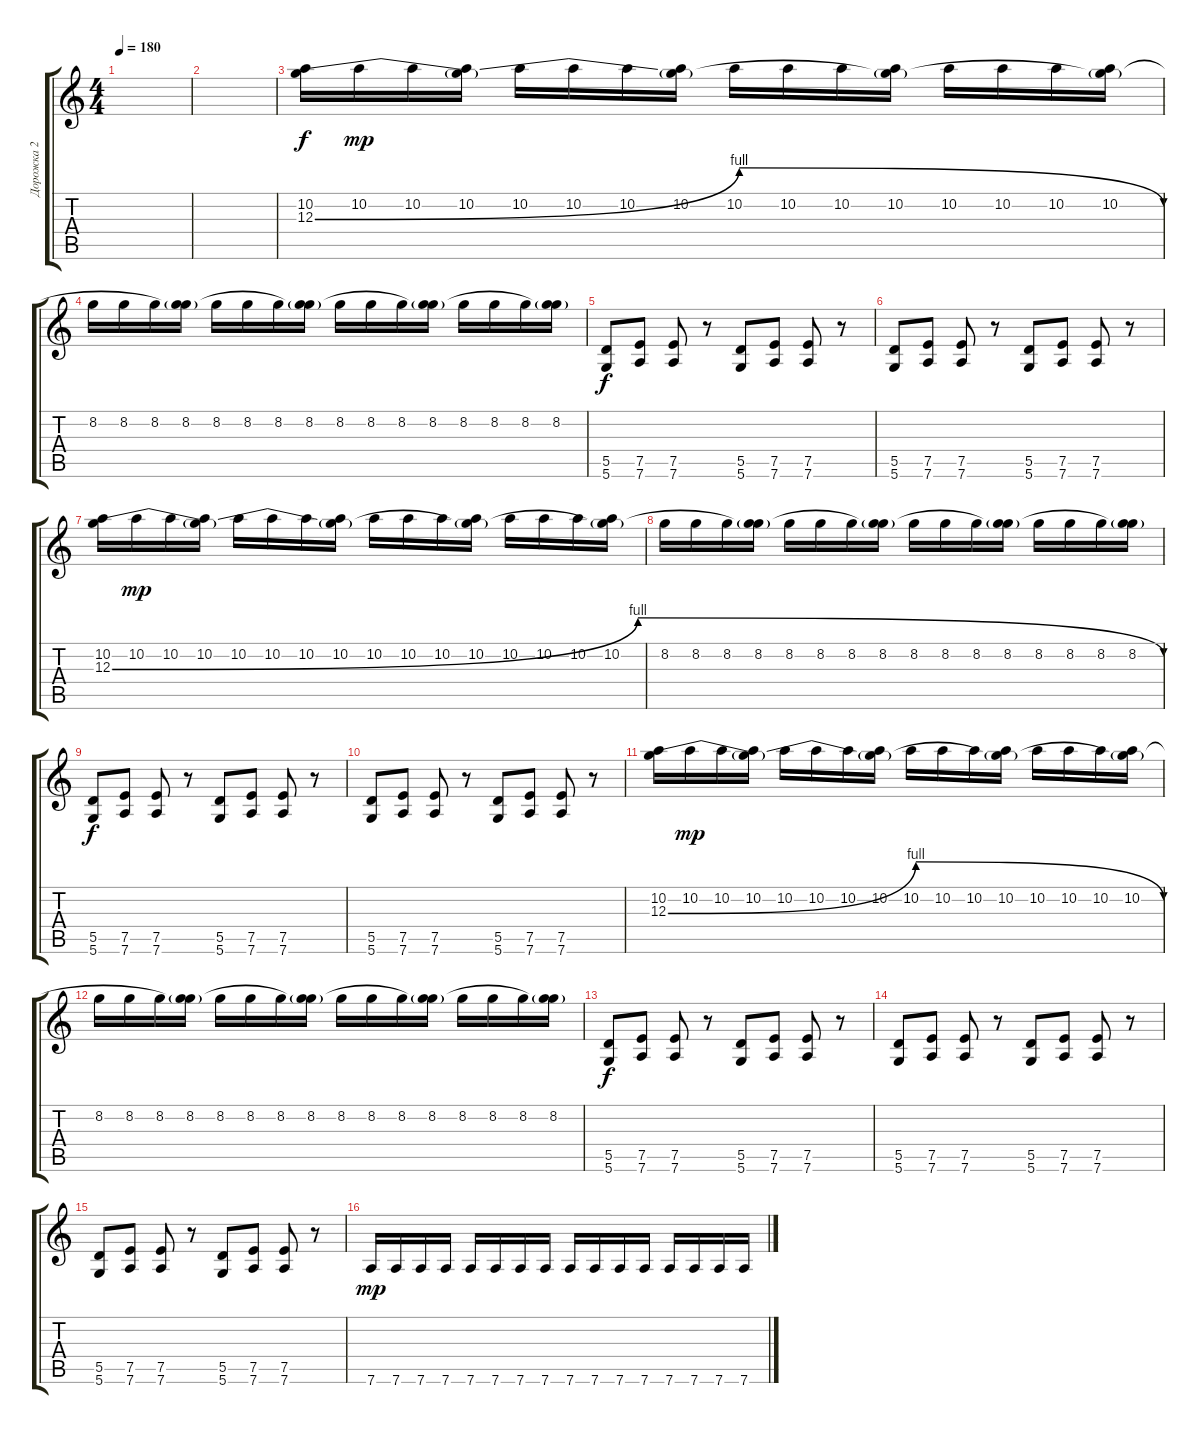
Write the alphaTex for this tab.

\track ("Дорожка 2" "Дорожка 2") {instrument overdrivenguitar}
\staff {score tabs}
\tuning (E4 B3 G3 D3 A2 D2) {hide}
\ts (4 4)
\tempo 180
\clef g2
\ks c
|
|
(10.2 12.3{be (bendrelease 0 0 4 4 30 4 60 0)}).16{dy f} 10.2.16{dy mp} 10.2.16 (10.2 12.3{t}).16 10.2.16 10.2.16 10.2.16 (10.2 12.3{t}).16 10.2.16 10.2.16 10.2.16 (10.2 12.3{t}).16 10.2.16 10.2.16 10.2.16 (10.2 12.3{t}).16 |
8.2.16 8.2.16 8.2.16 (8.2 12.3{t}).16 8.2.16 8.2.16 8.2.16 (8.2 12.3{t}).16 8.2.16 8.2.16 8.2.16 (8.2 12.3{t}).16 8.2.16 8.2.16 8.2.16 (8.2 12.3{t}).16 |
(5.5 5.6).8{dy f} (7.5 7.6).8 (7.5 7.6).8 r.8 (5.5 5.6).8 (7.5 7.6).8 (7.5 7.6).8 r.8 |
(5.5 5.6).8 (7.5 7.6).8 (7.5 7.6).8 r.8 (5.5 5.6).8 (7.5 7.6).8 (7.5 7.6).8 r.8 |
(10.2 12.3{be (bendrelease 0 0 4 4 30 4 60 0)}).16 10.2.16{dy mp} 10.2.16 (10.2 12.3{t}).16 10.2.16 10.2.16 10.2.16 (10.2 12.3{t}).16 10.2.16 10.2.16 10.2.16 (10.2 12.3{t}).16 10.2.16 10.2.16 10.2.16 (10.2 12.3{t}).16 |
8.2.16 8.2.16 8.2.16 (8.2 12.3{t}).16 8.2.16 8.2.16 8.2.16 (8.2 12.3{t}).16 8.2.16 8.2.16 8.2.16 (8.2 12.3{t}).16 8.2.16 8.2.16 8.2.16 (8.2 12.3{t}).16 |
(5.5 5.6).8{dy f} (7.5 7.6).8 (7.5 7.6).8 r.8 (5.5 5.6).8 (7.5 7.6).8 (7.5 7.6).8 r.8 |
(5.5 5.6).8 (7.5 7.6).8 (7.5 7.6).8 r.8 (5.5 5.6).8 (7.5 7.6).8 (7.5 7.6).8 r.8 |
(10.2 12.3{be (bendrelease 0 0 4 4 30 4 60 0)}).16 10.2.16{dy mp} 10.2.16 (10.2 12.3{t}).16 10.2.16 10.2.16 10.2.16 (10.2 12.3{t}).16 10.2.16 10.2.16 10.2.16 (10.2 12.3{t}).16 10.2.16 10.2.16 10.2.16 (10.2 12.3{t}).16 |
8.2.16 8.2.16 8.2.16 (8.2 12.3{t}).16 8.2.16 8.2.16 8.2.16 (8.2 12.3{t}).16 8.2.16 8.2.16 8.2.16 (8.2 12.3{t}).16 8.2.16 8.2.16 8.2.16 (8.2 12.3{t}).16 |
(5.5 5.6).8{dy f} (7.5 7.6).8 (7.5 7.6).8 r.8 (5.5 5.6).8 (7.5 7.6).8 (7.5 7.6).8 r.8 |
(5.5 5.6).8 (7.5 7.6).8 (7.5 7.6).8 r.8 (5.5 5.6).8 (7.5 7.6).8 (7.5 7.6).8 r.8 |
(5.5 5.6).8 (7.5 7.6).8 (7.5 7.6).8 r.8 (5.5 5.6).8 (7.5 7.6).8 (7.5 7.6).8 r.8 |
7.6.16{dy mp} 7.6.16 7.6.16 7.6.16 7.6.16 7.6.16 7.6.16 7.6.16 7.6.16 7.6.16 7.6.16 7.6.16 7.6.16 7.6.16 7.6.16 7.6.16
